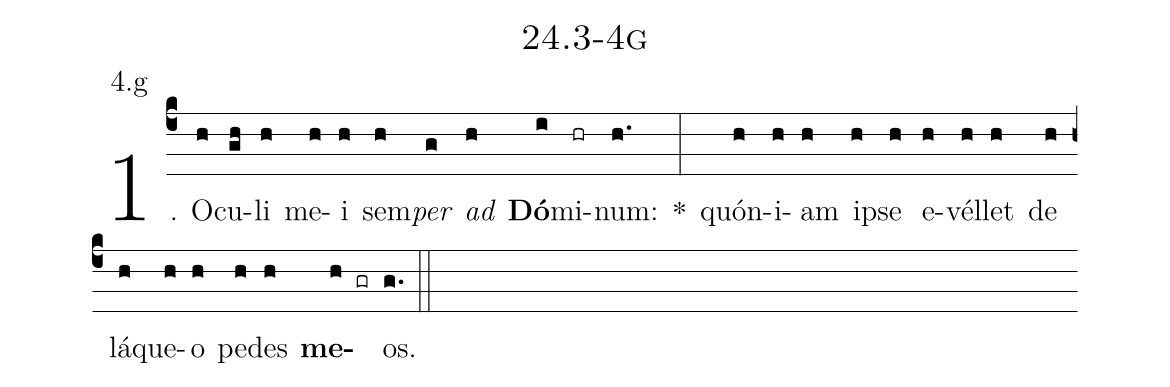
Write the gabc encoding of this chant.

name: 24.3-4g;
annotation: 4.g;
%%
(c4)1. O(h)cu(gh)li(h) me(h)i(h) sem(h)<i>per</i>(g) <i>ad</i>(h) <b>Dó</b>(i)mi(hr)num:(h.) *(:) quón(h)i(h)am(h) ip(h)se(h) e(h)vél(h)let(h) de(h) lá(h)que(h)o(h) pe(h)des(h) <b>me</b>(h gr)os.(g.) (::)


%E(h) u(h) o(h) u(h) a(h) e.(g.) (::)
